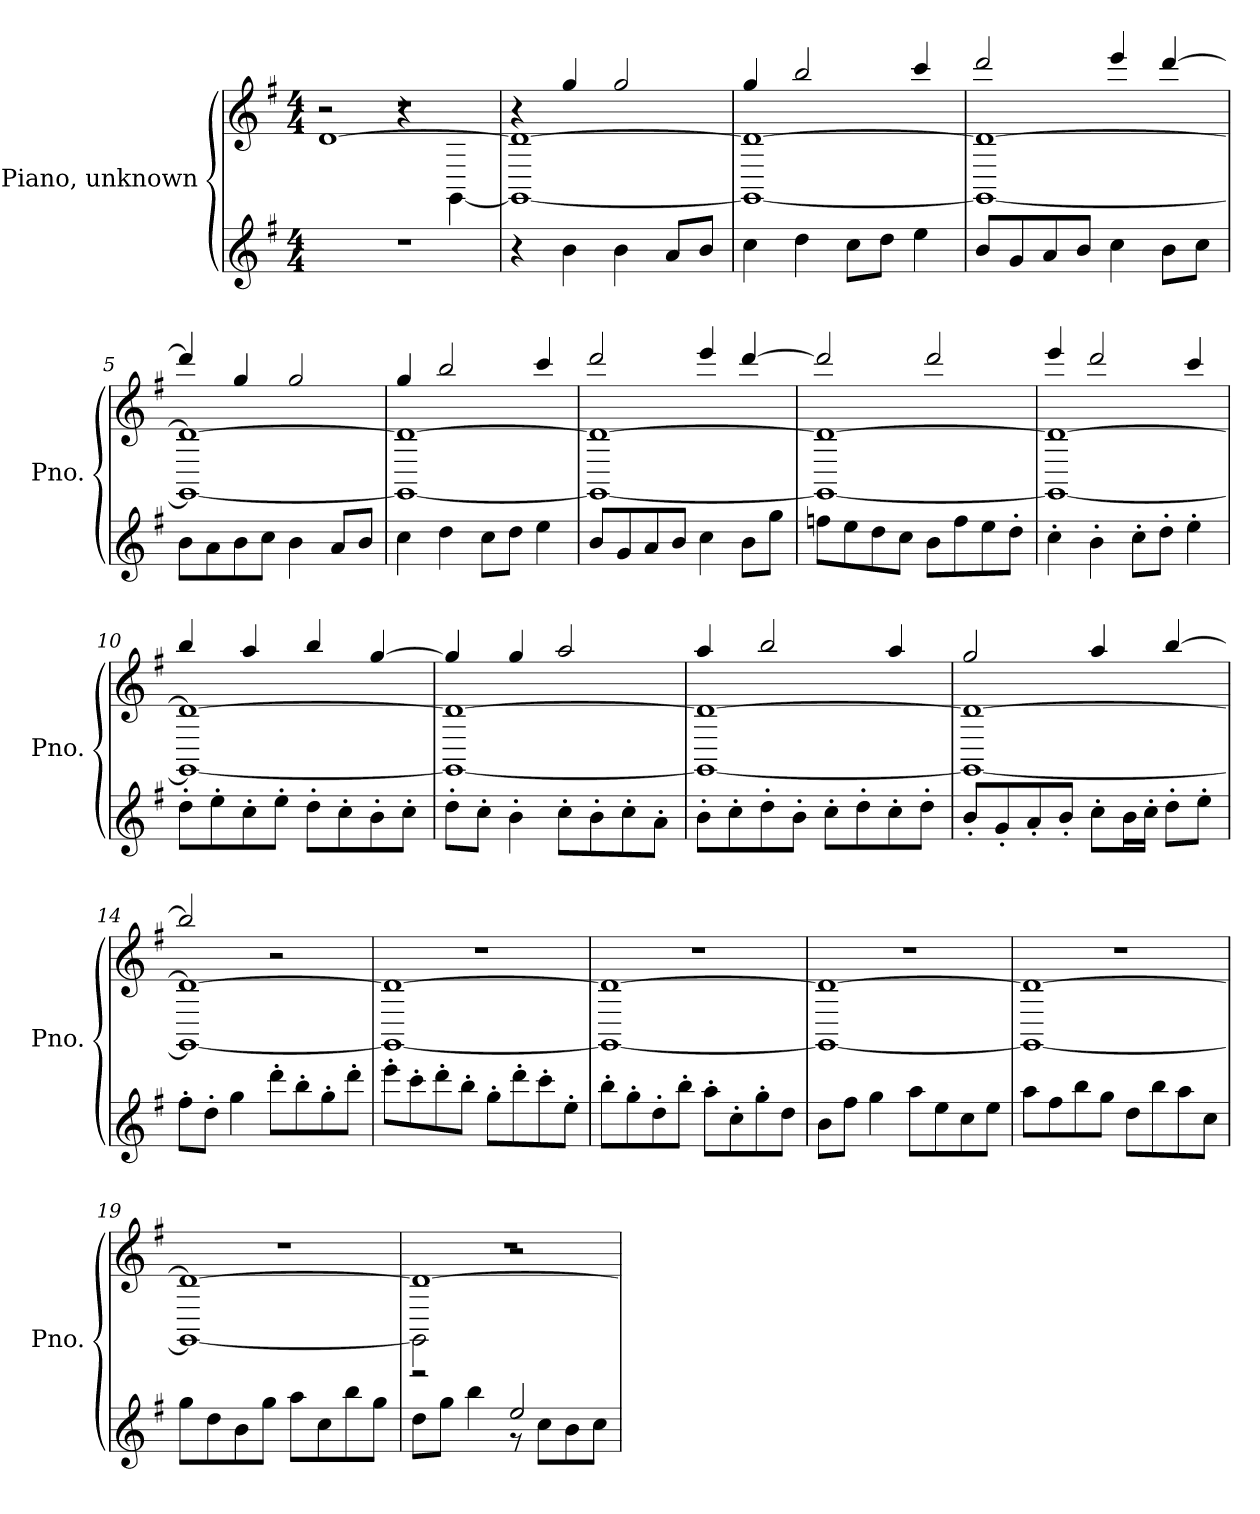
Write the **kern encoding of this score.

**kern	**kern
*part1	*part1
*staff2	*staff1
*I"Piano, unknown	*
*I'Pno.	*
*clefG2	*clefG2
*k[f#]	*k[f#]
*M4/4	*M4/4
*MM120	*MM120
=1	=1
*	*^
*	*	*^
1r	1r	2r	[1d
.	.	4r	.
.	.	[4GG\	.
=2	=2	=2	=2
4r	4r	1GG_	1d_
4b\	4gg/	.	.
4b\	2gg/	.	.
8a/L	.	.	.
8b/J	.	.	.
=3	=3	=3	=3
4cc\	4gg/	1GG_	1d_
4dd\	2bb/	.	.
8cc\L	.	.	.
8dd\J	.	.	.
4ee\	4ccc/	.	.
=4	=4	=4	=4
8b/L	2ddd/	1GG_	1d_
8g/	.	.	.
8a/	.	.	.
8b/J	.	.	.
4cc\	4eee/	.	.
8b\L	[4ddd/	.	.
8cc\J	.	.	.
=5	=5	=5	=5
8b\L	4ddd/]	1GG_	1d_
8a\	.	.	.
8b\	4gg/	.	.
8cc\J	.	.	.
4b\	2gg/	.	.
8a/L	.	.	.
8b/J	.	.	.
=6	=6	=6	=6
4cc\	4gg/	1GG_	1d_
4dd\	2bb/	.	.
8cc\L	.	.	.
8dd\J	.	.	.
4ee\	4ccc/	.	.
!!LO:LB:g=z	!!	!!
=7	=7	=7	=7
8b/L	2ddd/	1GG_	1d_
8g/	.	.	.
8a/	.	.	.
8b/J	.	.	.
4cc\	4eee/	.	.
8b\L	[4ddd/	.	.
8gg\J	.	.	.
=8	=8	=8	=8
8ffn\L	2ddd/]	1GG_	1d_
8ee\	.	.	.
8dd\	.	.	.
8cc\J	.	.	.
8b\L	2ddd/	.	.
8ff\	.	.	.
8ee\	.	.	.
8dd'\J	.	.	.
=9	=9	=9	=9
4cc'\	4eee/	1GG_	1d_
4b'\	2ddd/	.	.
8cc'\L	.	.	.
8dd'\J	.	.	.
4ee'\	4ccc/	.	.
=10	=10	=10	=10
8dd'\L	4bb/	1GG_	1d_
8ee'\	.	.	.
8cc'\	4aa/	.	.
8ee'\J	.	.	.
8dd'\L	4bb/	.	.
8cc'\	.	.	.
8b'\	[4gg/	.	.
8cc'\J	.	.	.
=11	=11	=11	=11
8dd'\L	4gg/]	1GG_	1d_
8cc'\J	.	.	.
4b'\	4gg/	.	.
8cc'\L	2aa/	.	.
8b'\	.	.	.
8cc'\	.	.	.
8a'\J	.	.	.
!!LO:LB:g=z	!!	!!
=12	=12	=12	=12
8b'\L	4aa/	1GG_	1d_
8cc'\	.	.	.
8dd'\	2bb/	.	.
8b'\J	.	.	.
8cc'\L	.	.	.
8dd'\	.	.	.
8cc'\	4aa/	.	.
8dd'\J	.	.	.
=13	=13	=13	=13
8b'/L	2gg/	1GG_	1d_
8g'/	.	.	.
8a'/	.	.	.
8b'/J	.	.	.
8cc'\L	4aa/	.	.
16b\L	.	.	.
16cc'\JJ	.	.	.
8dd'\L	[4bb/	.	.
8ee'\J	.	.	.
=14	=14	=14	=14
8ff#'\L	2bb/]	1GG_	1d_
8dd'\J	.	.	.
4gg\	.	.	.
8ddd'\L	2r	.	.
8bb'\	.	.	.
8gg'\	.	.	.
8ddd'\J	.	.	.
=15	=15	=15	=15
8eee'\L	1r	1GG_	1d_
8ccc'\	.	.	.
8ddd'\	.	.	.
8bb'\J	.	.	.
8gg'\L	.	.	.
8ddd'\	.	.	.
8ccc'\	.	.	.
8ee'\J	.	.	.
=16	=16	=16	=16
8bb'\L	1r	1GG_	1d_
8gg'\	.	.	.
8dd'\	.	.	.
8bb'\J	.	.	.
8aa'\L	.	.	.
8cc'\	.	.	.
8gg'\	.	.	.
8dd\J	.	.	.
!!LO:LB:g=z	!!	!!
=17	=17	=17	=17
8b\L	1r	1GG_	1d_
8ff#\J	.	.	.
4gg\	.	.	.
8aa\L	.	.	.
8ee\	.	.	.
8cc\	.	.	.
8ee\J	.	.	.
=18	=18	=18	=18
8aa\L	1r	1GG_	1d_
8ff#\	.	.	.
8bb\	.	.	.
8gg\J	.	.	.
8dd\L	.	.	.
8bb\	.	.	.
8aa\	.	.	.
8cc\J	.	.	.
=19	=19	=19	=19
8gg\L	1r	1GG_	1d_
8dd\	.	.	.
8b\	.	.	.
8gg\J	.	.	.
8aa\L	.	.	.
8cc\	.	.	.
8bb\	.	.	.
8gg\J	.	.	.
=20	=20	=20	=20
*^	*	*	*
2r	8dd\L	1r	2GG\]	1d_
.	8gg\J	.	.	.
.	4bb\	.	.	.
2ee/	8r	.	2r	.
.	8cc\L	.	.	.
.	8b\	.	.	.
.	8cc\J	.	.	.
*v	*v	*	*	*
*	*v	*v	*v
=	=
*-	*-
